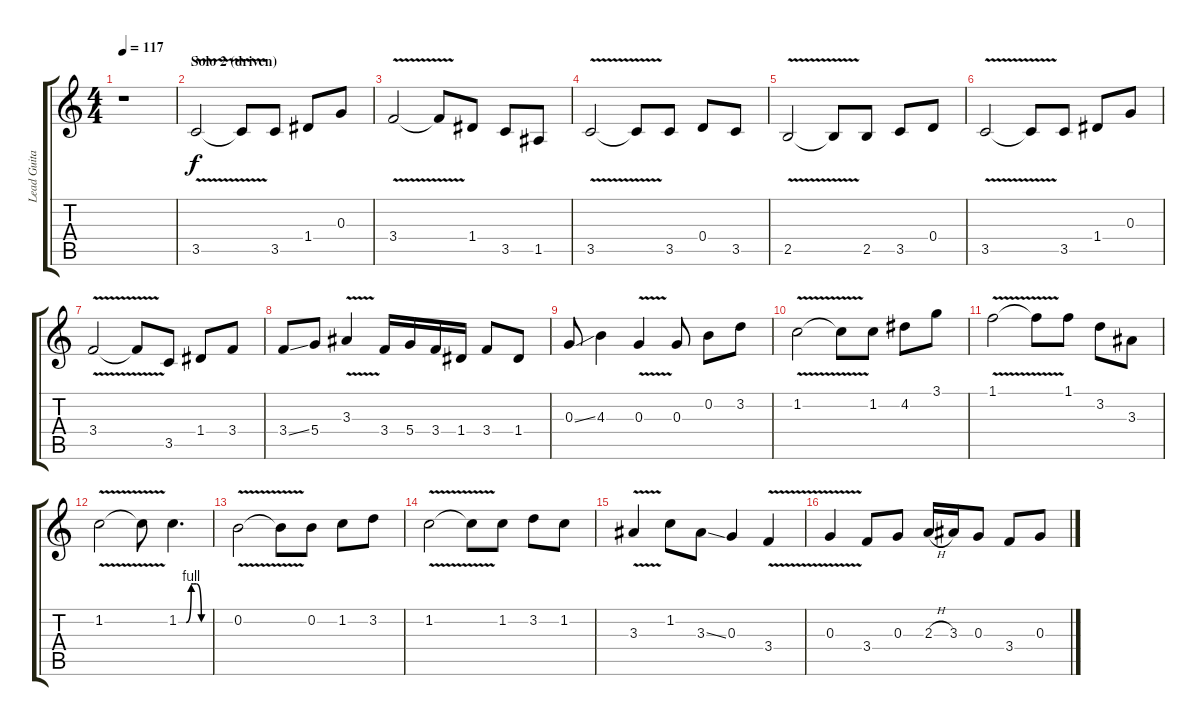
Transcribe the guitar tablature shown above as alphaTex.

\track ("Lead Guitar (Overdrive)" "Lead Guita") {instrument overdrivenguitar}
\staff {score tabs}
\tuning (E4 B3 G3 D3 A2 E2) {hide}
\ts (4 4)
\tempo 117
\clef g2
\ks c
r.1{dy f} |
\section ("" "Solo 2 (driven)")
3.5{v}.2 3.5{v t}.8 3.5.8 1.4.8 0.3.8 |
3.4{v}.2 3.4{v t}.8 1.4.8 3.5.8 1.5.8 |
3.5{v}.2 3.5{v t}.8 3.5.8 0.4.8 3.5.8 |
2.5{v}.2 2.5{v t}.8 2.5.8 3.5.8 0.4.8 |
3.5{v}.2 3.5{v t}.8 3.5.8 1.4.8 0.3.8 |
3.4{v}.2 3.4{v t}.8 3.5.8 1.4.8 3.4.8 |
3.4{ss}.8 5.4.8 3.3{v}.4 3.4.16 5.4.16 3.4.16 1.4.16 3.4.8 1.4.8 |
0.3{ss}.8 4.3.4 0.3{v}.4 0.3.8 0.2.8 3.2.8 |
1.2{v}.2 1.2{v t}.8 1.2.8 4.2.8 3.1.8 |
1.1{v}.2 1.1{v t}.8 1.1.8 3.2.8 3.3.8 |
1.2{v}.2 1.2{v t}.8 1.2{be (custom 0 0 15 0 25 4 30 4 35 4 45 0 60 0)}.4{d} |
0.2{v}.2 0.2{v t}.8 0.2.8 1.2.8 3.2.8 |
1.2{v}.2 1.2{v t}.8 1.2.8 3.2.8 1.2.8 |
3.3{v}.4 1.2.8 3.3{ss}.8 0.3.4 3.4{v}.4 |
0.3{v}.4 3.4.8 0.3.8 2.3{h}.16 3.3.16 0.3.8 3.4.8 0.3.8
